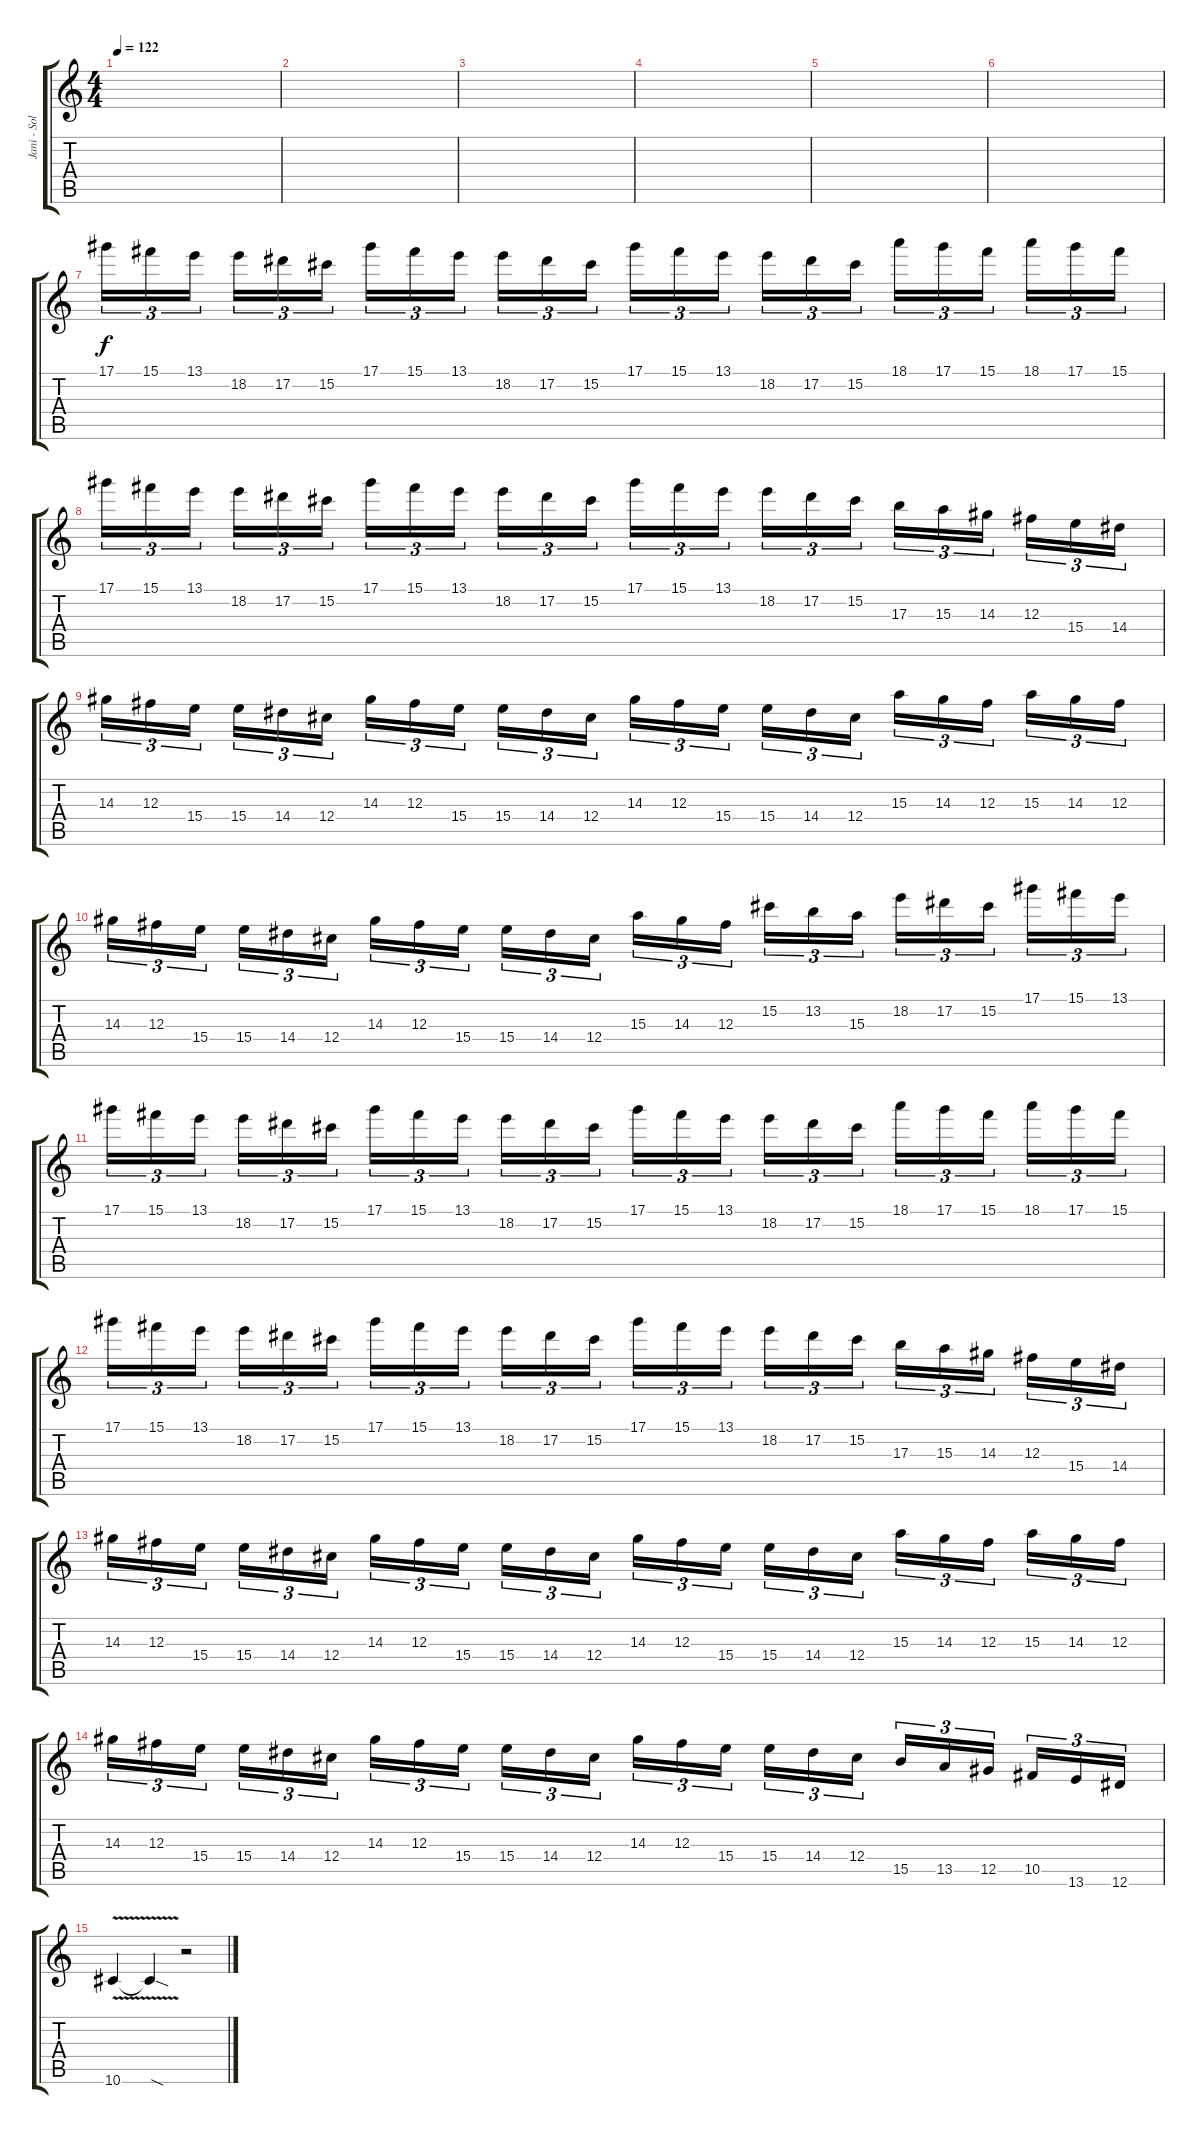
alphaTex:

\track ("Jani - Solo" "Jani - Sol") {instrument distortionguitar}
\staff {score tabs}
\tuning (Eb4 Bb3 Gb3 Db3 Ab2 Eb2) {hide}
\ts (4 4)
\tempo 122
\clef g2
\ks c
|
|
|
|
|
|
17.1.16{tu (3 2)} 15.1.16{tu (3 2)} 13.1.16{tu (3 2) beam splitsecondary} 18.2.16{tu (3 2)} 17.2.16{tu (3 2)} 15.2.16{tu (3 2)} 17.1.16{tu (3 2)} 15.1.16{tu (3 2)} 13.1.16{tu (3 2) beam splitsecondary} 18.2.16{tu (3 2)} 17.2.16{tu (3 2)} 15.2.16{tu (3 2)} 17.1.16{tu (3 2)} 15.1.16{tu (3 2)} 13.1.16{tu (3 2) beam splitsecondary} 18.2.16{tu (3 2)} 17.2.16{tu (3 2)} 15.2.16{tu (3 2)} 18.1.16{tu (3 2)} 17.1.16{tu (3 2)} 15.1.16{tu (3 2) beam splitsecondary} 18.1.16{tu (3 2)} 17.1.16{tu (3 2)} 15.1.16{tu (3 2)} |
17.1.16{tu (3 2)} 15.1.16{tu (3 2)} 13.1.16{tu (3 2) beam splitsecondary} 18.2.16{tu (3 2)} 17.2.16{tu (3 2)} 15.2.16{tu (3 2)} 17.1.16{tu (3 2)} 15.1.16{tu (3 2)} 13.1.16{tu (3 2) beam splitsecondary} 18.2.16{tu (3 2)} 17.2.16{tu (3 2)} 15.2.16{tu (3 2)} 17.1.16{tu (3 2)} 15.1.16{tu (3 2)} 13.1.16{tu (3 2) beam splitsecondary} 18.2.16{tu (3 2)} 17.2.16{tu (3 2)} 15.2.16{tu (3 2)} 17.3.16{tu (3 2)} 15.3.16{tu (3 2)} 14.3.16{tu (3 2) beam splitsecondary} 12.3.16{tu (3 2)} 15.4.16{tu (3 2)} 14.4.16{tu (3 2)} |
14.3.16{tu (3 2)} 12.3.16{tu (3 2)} 15.4.16{tu (3 2) beam splitsecondary} 15.4.16{tu (3 2)} 14.4.16{tu (3 2)} 12.4.16{tu (3 2)} 14.3.16{tu (3 2)} 12.3.16{tu (3 2)} 15.4.16{tu (3 2) beam splitsecondary} 15.4.16{tu (3 2)} 14.4.16{tu (3 2)} 12.4.16{tu (3 2)} 14.3.16{tu (3 2)} 12.3.16{tu (3 2)} 15.4.16{tu (3 2) beam splitsecondary} 15.4.16{tu (3 2)} 14.4.16{tu (3 2)} 12.4.16{tu (3 2)} 15.3.16{tu (3 2)} 14.3.16{tu (3 2)} 12.3.16{tu (3 2) beam splitsecondary} 15.3.16{tu (3 2)} 14.3.16{tu (3 2)} 12.3.16{tu (3 2)} |
14.3.16{tu (3 2)} 12.3.16{tu (3 2)} 15.4.16{tu (3 2) beam splitsecondary} 15.4.16{tu (3 2)} 14.4.16{tu (3 2)} 12.4.16{tu (3 2)} 14.3.16{tu (3 2)} 12.3.16{tu (3 2)} 15.4.16{tu (3 2) beam splitsecondary} 15.4.16{tu (3 2)} 14.4.16{tu (3 2)} 12.4.16{tu (3 2)} 15.3.16{tu (3 2)} 14.3.16{tu (3 2)} 12.3.16{tu (3 2) beam splitsecondary} 15.2.16{tu (3 2)} 13.2.16{tu (3 2)} 15.3.16{tu (3 2)} 18.2.16{tu (3 2)} 17.2.16{tu (3 2)} 15.2.16{tu (3 2) beam splitsecondary} 17.1.16{tu (3 2)} 15.1.16{tu (3 2)} 13.1.16{tu (3 2)} |
17.1.16{tu (3 2)} 15.1.16{tu (3 2)} 13.1.16{tu (3 2) beam splitsecondary} 18.2.16{tu (3 2)} 17.2.16{tu (3 2)} 15.2.16{tu (3 2)} 17.1.16{tu (3 2)} 15.1.16{tu (3 2)} 13.1.16{tu (3 2) beam splitsecondary} 18.2.16{tu (3 2)} 17.2.16{tu (3 2)} 15.2.16{tu (3 2)} 17.1.16{tu (3 2)} 15.1.16{tu (3 2)} 13.1.16{tu (3 2) beam splitsecondary} 18.2.16{tu (3 2)} 17.2.16{tu (3 2)} 15.2.16{tu (3 2)} 18.1.16{tu (3 2)} 17.1.16{tu (3 2)} 15.1.16{tu (3 2) beam splitsecondary} 18.1.16{tu (3 2)} 17.1.16{tu (3 2)} 15.1.16{tu (3 2)} |
17.1.16{tu (3 2)} 15.1.16{tu (3 2)} 13.1.16{tu (3 2) beam splitsecondary} 18.2.16{tu (3 2)} 17.2.16{tu (3 2)} 15.2.16{tu (3 2)} 17.1.16{tu (3 2)} 15.1.16{tu (3 2)} 13.1.16{tu (3 2) beam splitsecondary} 18.2.16{tu (3 2)} 17.2.16{tu (3 2)} 15.2.16{tu (3 2)} 17.1.16{tu (3 2)} 15.1.16{tu (3 2)} 13.1.16{tu (3 2) beam splitsecondary} 18.2.16{tu (3 2)} 17.2.16{tu (3 2)} 15.2.16{tu (3 2)} 17.3.16{tu (3 2)} 15.3.16{tu (3 2)} 14.3.16{tu (3 2) beam splitsecondary} 12.3.16{tu (3 2)} 15.4.16{tu (3 2)} 14.4.16{tu (3 2)} |
14.3.16{tu (3 2)} 12.3.16{tu (3 2)} 15.4.16{tu (3 2) beam splitsecondary} 15.4.16{tu (3 2)} 14.4.16{tu (3 2)} 12.4.16{tu (3 2)} 14.3.16{tu (3 2)} 12.3.16{tu (3 2)} 15.4.16{tu (3 2) beam splitsecondary} 15.4.16{tu (3 2)} 14.4.16{tu (3 2)} 12.4.16{tu (3 2)} 14.3.16{tu (3 2)} 12.3.16{tu (3 2)} 15.4.16{tu (3 2) beam splitsecondary} 15.4.16{tu (3 2)} 14.4.16{tu (3 2)} 12.4.16{tu (3 2)} 15.3.16{tu (3 2)} 14.3.16{tu (3 2)} 12.3.16{tu (3 2) beam splitsecondary} 15.3.16{tu (3 2)} 14.3.16{tu (3 2)} 12.3.16{tu (3 2)} |
14.3.16{tu (3 2)} 12.3.16{tu (3 2)} 15.4.16{tu (3 2) beam splitsecondary} 15.4.16{tu (3 2)} 14.4.16{tu (3 2)} 12.4.16{tu (3 2)} 14.3.16{tu (3 2)} 12.3.16{tu (3 2)} 15.4.16{tu (3 2) beam splitsecondary} 15.4.16{tu (3 2)} 14.4.16{tu (3 2)} 12.4.16{tu (3 2)} 14.3.16{tu (3 2)} 12.3.16{tu (3 2)} 15.4.16{tu (3 2) beam splitsecondary} 15.4.16{tu (3 2)} 14.4.16{tu (3 2)} 12.4.16{tu (3 2)} 15.5.16{tu (3 2)} 13.5.16{tu (3 2)} 12.5.16{tu (3 2) beam splitsecondary} 10.5.16{tu (3 2)} 13.6.16{tu (3 2)} 12.6.16{tu (3 2)} |
10.6{v}.4 10.6{sod t}.4 r.2
